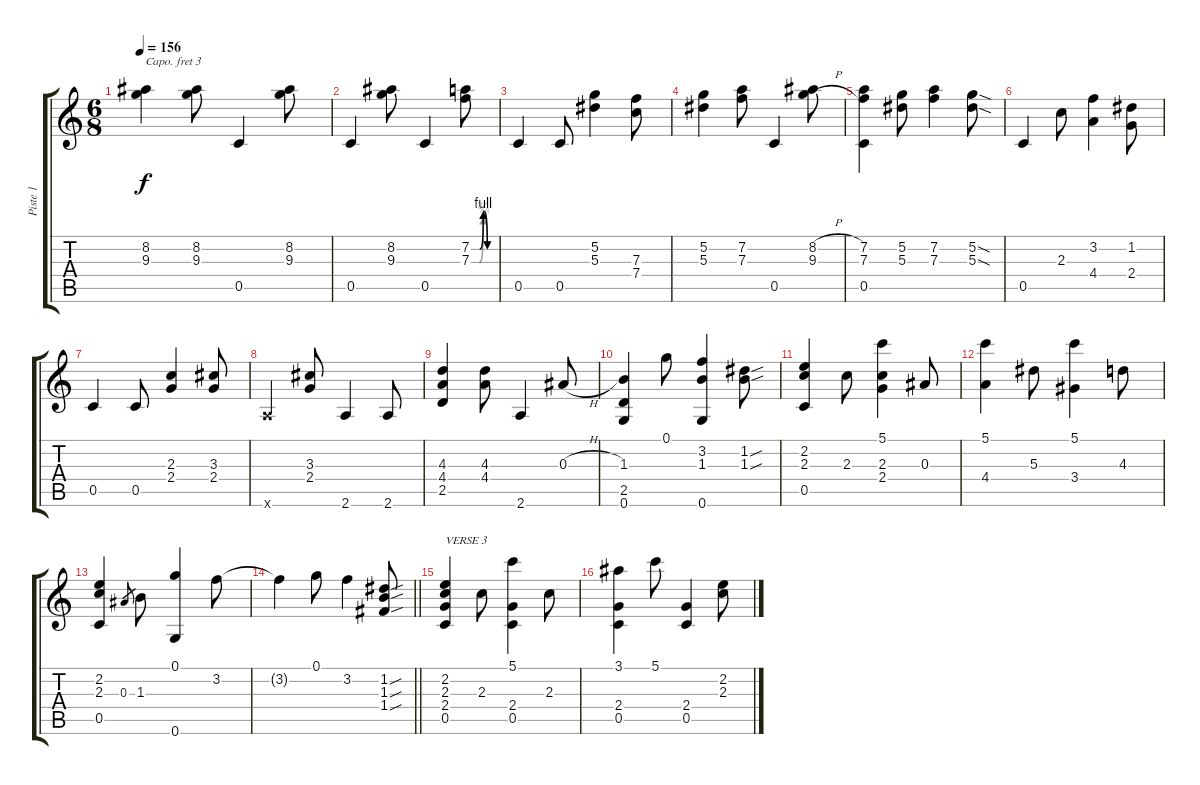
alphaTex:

\track ("Piste 1" "Piste 1") {instrument acousticguitarsteel}
\staff {score tabs}
\capo 3
\tuning (E4 B3 G3 D3 A2 E2) {hide}
\ts (6 8)
\tempo 156
\clef g2
\ks c
(8.2 9.3).4{dy f} (8.2 9.3).8 0.5.4 (8.2 9.3).8 |
0.5.4 (8.2 9.3).8 0.5.4 (7.2{be (custom 0 0 15 0 21 0 30 4 40 0 45 0 60 0)} 7.3{be (custom 0 0 15 0 20 0 30 3 40 0 45 0 60 0)}).8 |
0.5.4 0.5.8 (5.2 5.3).4 (7.3 7.4).8 |
(5.2 5.3).4 (7.2 7.3).8 0.5.4 (8.2{h} 9.3{h}).8 |
(7.2 7.3 0.5).4 (5.2 5.3).8 (7.2 7.3).4 (5.2{sod} 5.3{sod}).8 |
0.5.4 2.3.8 (3.2 4.4).4 (1.2 2.4).8 |
0.5.4 0.5.8 (2.3 2.4).4 (3.3 2.4).8 |
2.6{x}.4 (3.3 2.4).8 2.6.4 2.6.8 |
(4.3 4.4 2.5).4 (4.3 4.4).8 2.6.4 0.3{h}.8 |
(1.3 2.5 0.6).4 0.1.8 (3.2 1.3 0.6).4 (1.2{sou} 1.3{sou}).8 |
(2.2 2.3 0.5).4 2.3.8 (5.1 2.3 2.4).4 0.3.8 |
(5.1 4.4).4 5.3.8 (5.1 3.4).4 4.3.8 |
(2.2 2.3 0.5).4 0.3.8{gr} 1.3.8 (0.1 0.6).4 3.2.8 |
\barLineRight lightlight
3.2{t}.4 0.1.8 3.2.4 (1.2{sou} 1.3{sou} 1.4{sou}).8 |
(2.2 2.3 2.4 0.5).4{txt "VERSE 3"} 2.3.8 (5.1 2.4 0.5).4 2.3.8 |
(3.1 2.4 0.5).4 5.1.8 (2.4 0.5).4 (2.2 2.3).8
